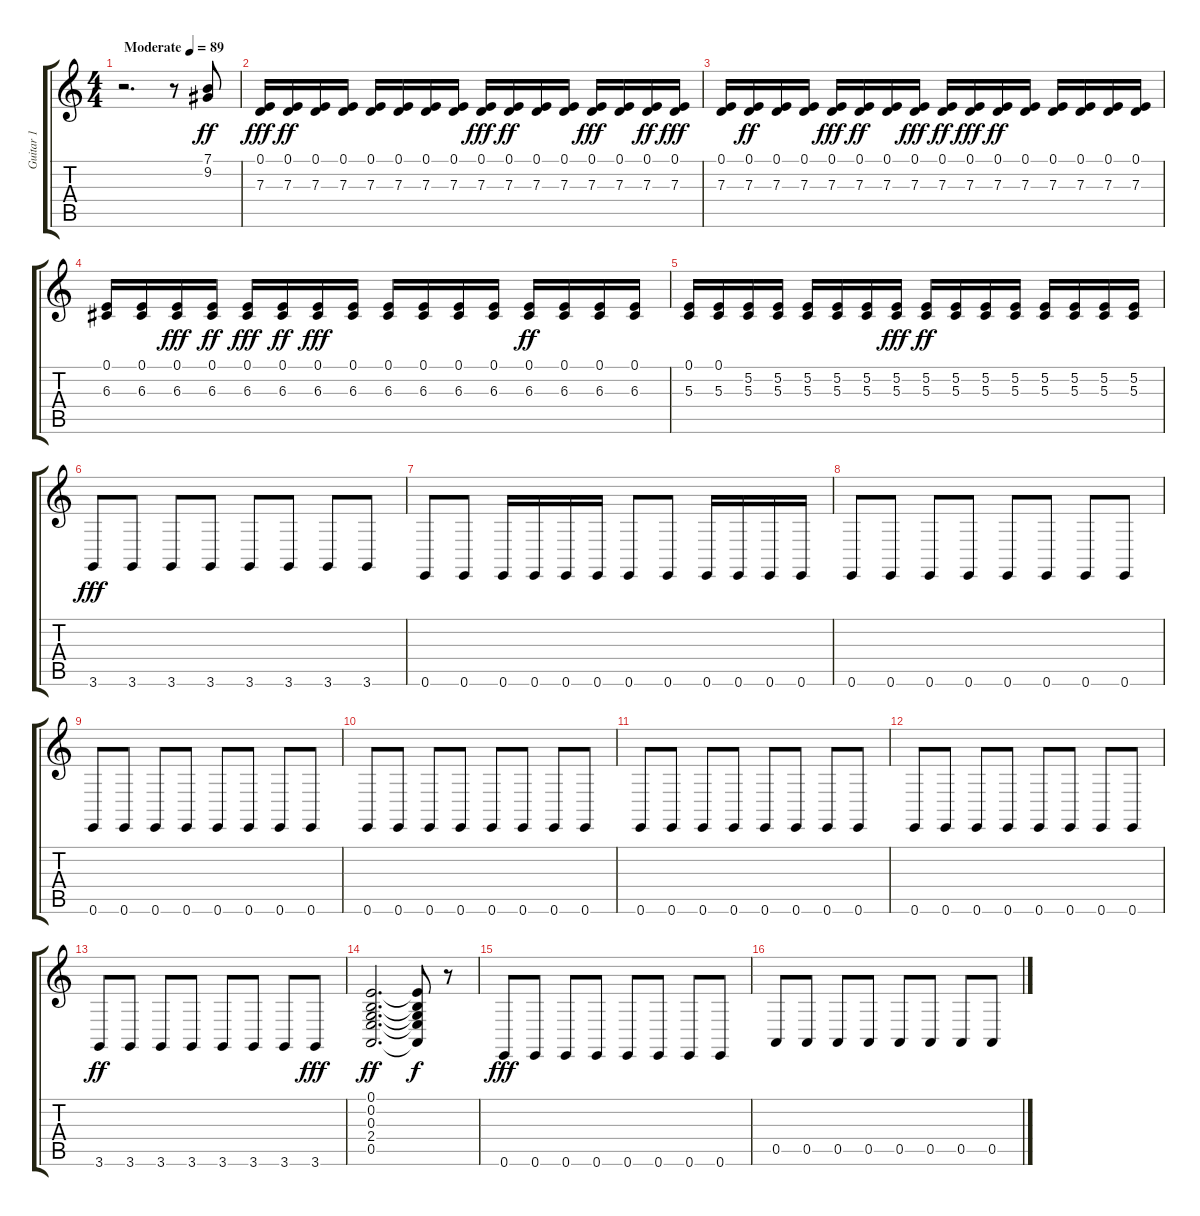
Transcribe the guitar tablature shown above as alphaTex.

\track ("Guitar 1" "Guitar 1") {instrument lead2sawtooth}
\staff {score tabs}
\tuning (E4 B3 G3 D3 A2 E2) {hide}
\ts (4 4)
\tempo (89 "Moderate")
\clef g2
\ks c
r.2{d dy ff instrument lead2sawtooth} r.8 (7.1 9.2).8 |
(0.1 7.3).16{dy fff} (0.1 7.3).16{dy ff} (0.1 7.3).16 (0.1 7.3).16 (0.1 7.3).16 (0.1 7.3).16 (0.1 7.3).16 (0.1 7.3).16 (0.1 7.3).16{dy fff} (0.1 7.3).16{dy ff} (0.1 7.3).16 (0.1 7.3).16 (0.1 7.3).16{dy fff} (0.1 7.3).16 (0.1 7.3).16{dy ff} (0.1 7.3).16{dy fff} |
(0.1 7.3).16 (0.1 7.3).16{dy ff} (0.1 7.3).16 (0.1 7.3).16 (0.1 7.3).16{dy fff} (0.1 7.3).16{dy ff} (0.1 7.3).16 (0.1 7.3).16{dy fff} (0.1 7.3).16{dy ff} (0.1 7.3).16{dy fff} (0.1 7.3).16{dy ff} (0.1 7.3).16 (0.1 7.3).16 (0.1 7.3).16 (0.1 7.3).16 (0.1 7.3).16 |
(0.1 6.3).16 (0.1 6.3).16 (0.1 6.3).16{dy fff} (0.1 6.3).16{dy ff} (0.1 6.3).16{dy fff} (0.1 6.3).16{dy ff} (0.1 6.3).16{dy fff} (0.1 6.3).16 (0.1 6.3).16 (0.1 6.3).16 (0.1 6.3).16 (0.1 6.3).16 (0.1 6.3).16{dy ff} (0.1 6.3).16 (0.1 6.3).16 (0.1 6.3).16 |
(0.1 5.3).16 (0.1 5.3).16 (5.2 5.3).16 (5.2 5.3).16 (5.2 5.3).16 (5.2 5.3).16 (5.2 5.3).16 (5.2 5.3).16{dy fff} (5.2 5.3).16{dy ff} (5.2 5.3).16 (5.2 5.3).16 (5.2 5.3).16 (5.2 5.3).16 (5.2 5.3).16 (5.2 5.3).16 (5.2 5.3).16 |
3.6.8{dy fff} 3.6.8 3.6.8 3.6.8 3.6.8 3.6.8 3.6.8 3.6.8 |
0.6.8 0.6.8 0.6.16 0.6.16 0.6.16 0.6.16 0.6.8 0.6.8 0.6.16 0.6.16 0.6.16 0.6.16 |
0.6.8 0.6.8 0.6.8 0.6.8 0.6.8 0.6.8 0.6.8 0.6.8 |
0.6.8 0.6.8 0.6.8 0.6.8 0.6.8 0.6.8 0.6.8 0.6.8 |
0.6.8 0.6.8 0.6.8 0.6.8 0.6.8 0.6.8 0.6.8 0.6.8 |
0.6.8 0.6.8 0.6.8 0.6.8 0.6.8 0.6.8 0.6.8 0.6.8 |
0.6.8 0.6.8 0.6.8 0.6.8 0.6.8 0.6.8 0.6.8 0.6.8 |
3.6.8{dy ff} 3.6.8 3.6.8 3.6.8 3.6.8 3.6.8 3.6.8 3.6.8{dy fff} |
(0.1 0.2 0.3 2.4 0.5).2{d dy ff} (0.1{t} 0.2{t} 0.3{t} 2.4{t} 0.5{t}).8{dy f} r.8 |
0.6.8{dy fff} 0.6.8 0.6.8 0.6.8 0.6.8 0.6.8 0.6.8 0.6.8 |
0.5.8 0.5.8 0.5.8 0.5.8 0.5.8 0.5.8 0.5.8 0.5.8
